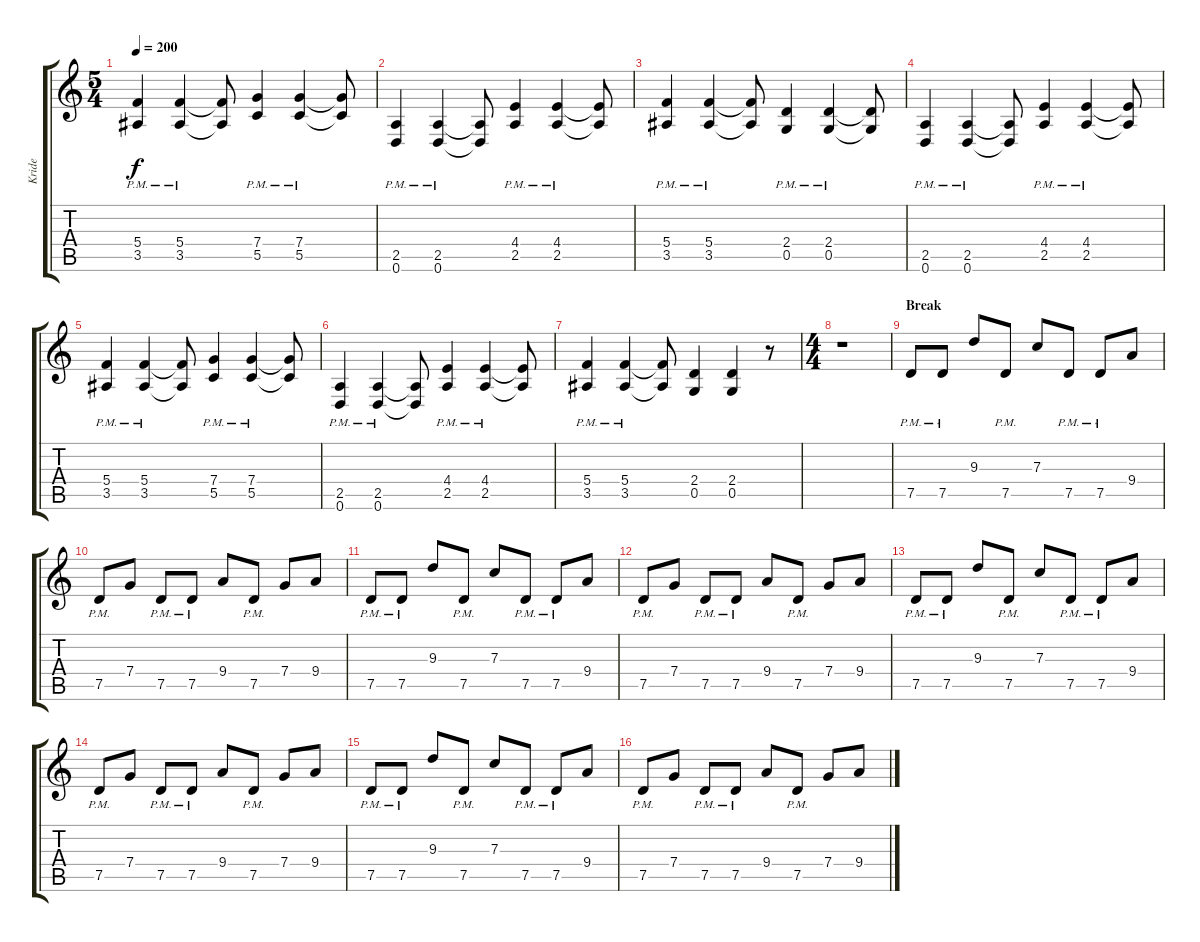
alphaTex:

\track ("Kride" "Kride") {instrument distortionguitar}
\staff {score tabs}
\tuning (D4 A3 F3 C3 G2 D2) {hide}
\ts (5 4)
\tempo 200
\clef g2
\ks c
(5.4{pm} 3.5{pm}).4{dy f} (5.4{pm} 3.5{pm}).4 (5.4{t} 3.5{t}).8 (7.4{pm} 5.5{pm}).4 (7.4{pm} 5.5{pm}).4 (7.4{t} 5.5{t}).8 |
(2.5{pm} 0.6{pm}).4 (2.5{pm} 0.6{pm}).4 (2.5{t} 0.6{t}).8 (4.4{pm} 2.5{pm}).4 (4.4{pm} 2.5{pm}).4 (4.4{t} 2.5{t}).8 |
(5.4{pm} 3.5{pm}).4 (5.4{pm} 3.5{pm}).4 (5.4{t} 3.5{t}).8 (2.4{pm} 0.5{pm}).4 (2.4{pm} 0.5{pm}).4 (2.4{t} 0.5{t}).8 |
(2.5{pm} 0.6{pm}).4 (2.5{pm} 0.6{pm}).4 (2.5{t} 0.6{t}).8 (4.4{pm} 2.5{pm}).4 (4.4{pm} 2.5{pm}).4 (4.4{t} 2.5{t}).8 |
(5.4{pm} 3.5{pm}).4 (5.4{pm} 3.5{pm}).4 (5.4{t} 3.5{t}).8 (7.4{pm} 5.5{pm}).4 (7.4{pm} 5.5{pm}).4 (7.4{t} 5.5{t}).8 |
(2.5{pm} 0.6{pm}).4 (2.5{pm} 0.6{pm}).4 (2.5{t} 0.6{t}).8 (4.4{pm} 2.5{pm}).4 (4.4{pm} 2.5{pm}).4 (4.4{t} 2.5{t}).8 |
(5.4{pm} 3.5{pm}).4 (5.4{pm} 3.5{pm}).4 (5.4{t} 3.5{t}).8 (2.4 0.5).4 (2.4 0.5).4 r.8 |
\ts (4 4)
r.1 |
\section ("" "Break")
7.5{pm}.8 7.5{pm}.8 9.3.8 7.5{pm}.8 7.3.8 7.5{pm}.8 7.5{pm}.8 9.4.8 |
7.5{pm}.8 7.4.8 7.5{pm}.8 7.5{pm}.8 9.4.8 7.5{pm}.8 7.4.8 9.4.8 |
7.5{pm}.8 7.5{pm}.8 9.3.8 7.5{pm}.8 7.3.8 7.5{pm}.8 7.5{pm}.8 9.4.8 |
7.5{pm}.8 7.4.8 7.5{pm}.8 7.5{pm}.8 9.4.8 7.5{pm}.8 7.4.8 9.4.8 |
7.5{pm}.8 7.5{pm}.8 9.3.8 7.5{pm}.8 7.3.8 7.5{pm}.8 7.5{pm}.8 9.4.8 |
7.5{pm}.8 7.4.8 7.5{pm}.8 7.5{pm}.8 9.4.8 7.5{pm}.8 7.4.8 9.4.8 |
7.5{pm}.8 7.5{pm}.8 9.3.8 7.5{pm}.8 7.3.8 7.5{pm}.8 7.5{pm}.8 9.4.8 |
7.5{pm}.8 7.4.8 7.5{pm}.8 7.5{pm}.8 9.4.8 7.5{pm}.8 7.4.8 9.4.8
